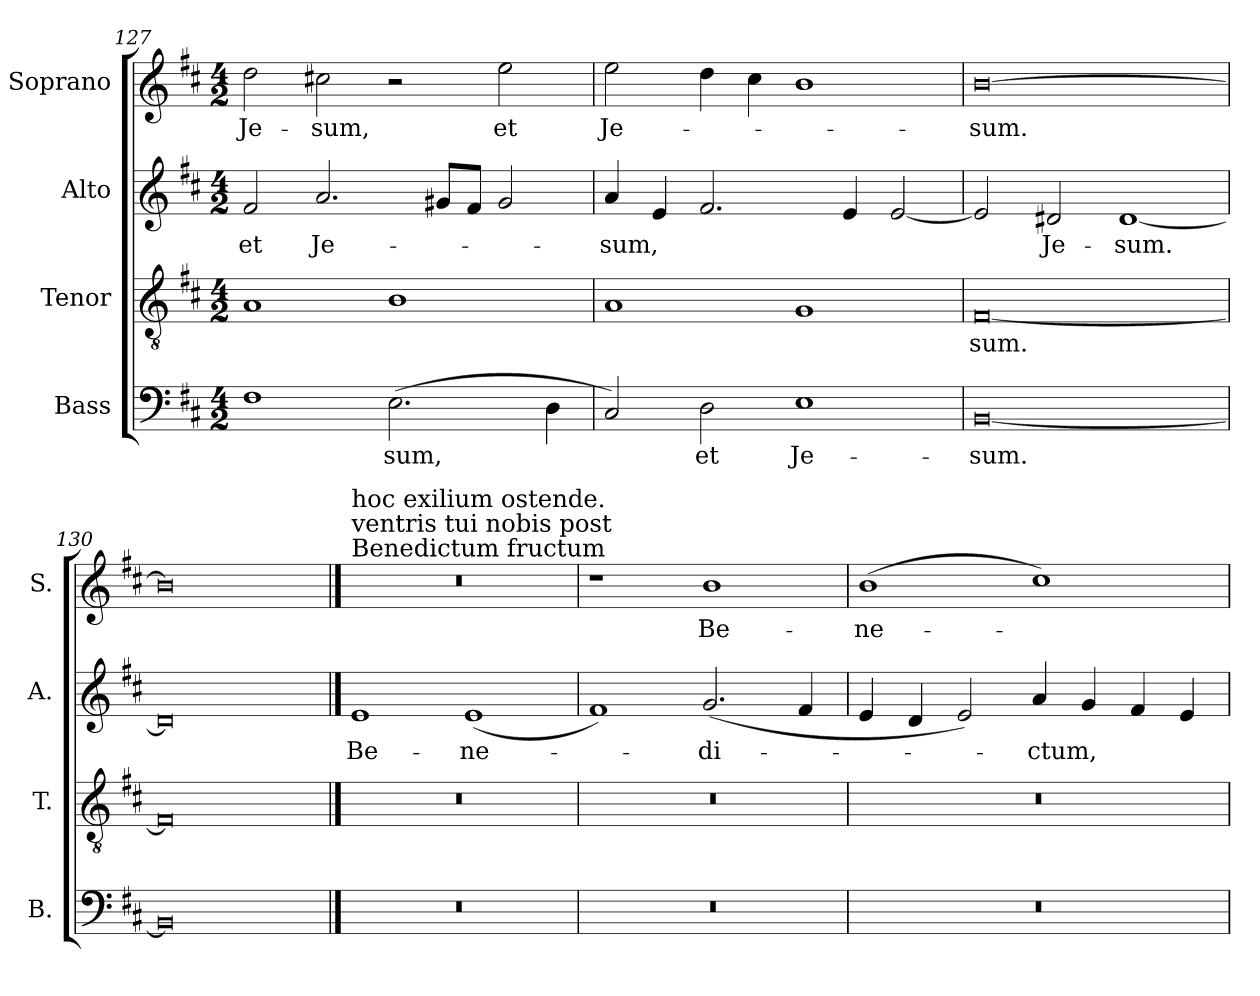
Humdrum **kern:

**kern	**text	**kern	**text	**kern	**text	**kern	**text
*part4	*part4	*part3	*part3	*part2	*part2	*part1	*part1
*staff4	*staff4	*staff3	*staff3	*staff2	*staff2	*staff1	*staff1
*I"Bass	*	*I"Tenor	*	*I"Alto	*	*I"Soprano	*
*I'B.	*	*I'T.	*	*I'A.	*	*I'S.	*
*clefF4	*	*clefGv2	*	*clefG2	*	*clefG2	*
*	*	*ITrd7c12	*	*	*	*	*
*k[f#c#]	*	*k[f#c#]	*	*k[f#c#]	*	*k[f#c#]	*
*D:	*	*D:	*	*D:	*	*D:	*
*M4/2	*	*M4/2	*	*M4/2	*	*M4/2	*
=127	=127	=127	=127	=127	=127	=127	=127
!	!	!	!	!	!LO:LY:b:color=#000000	!	!
!	!	!	!	!	!	!	!LO:LY:b:color=#000000
1F#i	.	1AAi	.	2f#i/	et	2ddi\	Je-
!	!	!	!	!	!LO:LY:b:color=#000000	!	!
!	!	!	!	!	!	!	!LO:LY:b:color=#000000
.	.	.	.	2.ai/	Je-	2cc#Xi\	-sum,
!	!LO:LY:b:color=#000000	!	!	!	!	!	!
(2.Ei\	-sum,	1BBi	.	.	.	2r	.
.	.	.	.	8g#Xi/L	.	.	.
.	.	.	.	8f#i/J	.	.	.
!	!	!	!	!	!	!	!LO:LY:b:color=#000000
.	.	.	.	2g#i/	.	2eei\	et
4Di\	.	.	.	.	.	.	.
=128	=128	=128	=128	=128	=128	=128	=128
!	!	!	!	!	!LO:LY:b:color=#000000	!	!
!	!	!	!	!	!	!	!LO:LY:b:color=#000000
2C#i/)	.	1AAi	.	4ai/	-sum,	2eei\	Je-
.	.	.	.	4ei/	.	.	.
!	!LO:LY:b:color=#000000	!	!	!	!	!	!
2Di\	et	.	.	2.f#i/	.	4ddi\	.
.	.	.	.	.	.	4cc#i\	.
!	!LO:LY:b:color=#000000	!	!	!	!	!	!
1Ei	Je-	1GGi	.	.	.	1bi	.
.	.	.	.	4ei/	.	.	.
.	.	.	.	[2ei/	.	.	.
=129	=129	=129	=129	=129	=129	=129	=129
!	!LO:LY:b:color=#000000	!	!	!	!	!	!
!	!	!	!LO:LY:b:color=#000000	!	!	!	!
!	!	!	!	!	!	!	!LO:LY:b:color=#000000
[0BBi	-sum.	[0FF#i	-sum.	2ei/]	.	[0bi	-sum.
!	!	!	!	!	!LO:LY:b:color=#000000	!	!
.	.	.	.	2d#Xi/	Je-	.	.
!	!	!	!	!	!LO:LY:b:color=#000000	!	!
.	.	.	.	[1d#i	-sum.	.	.
=130	=130	=130	=130	=130	=130	=130	=130
0BBi]	.	0FF#i]	.	0d#i]	.	0bi]	.
!!LO:LB:g=z
==131	==131	==131	==131	==131	==131	==131	==131
!LO:N:vis=1	!	!LO:N:vis=1	!	!	!	!	!
!	!	!	!	!	!	!LO:TX:a:t=Benedictum fructum	!
!	!	!	!	!	!	!LO:TX:t=ventris tui nobis post	!
!	!	!	!	!	!	!LO:TX:t=hoc exilium ostende.	!
!	!	!	!	!	!LO:LY:b:color=#000000	!LO:N:vis=1	!
0r	.	0r	.	1ei	Be-	0r	.
!	!	!	!	!	!LO:LY:b:color=#000000	!	!
.	.	.	.	(1ei	-ne-	.	.
=132	=132	=132	=132	=132	=132	=132	=132
!LO:N:vis=1	!	!LO:N:vis=1	!	!	!	!	!
0r	.	0r	.	1f#i)	.	1r	.
!	!	!	!	!	!LO:LY:b:color=#000000	!	!
!	!	!	!	!	!	!	!LO:LY:b:color=#000000
.	.	.	.	(2.gi/	-di-	1bi	Be-
.	.	.	.	4f#i/	.	.	.
=133	=133	=133	=133	=133	=133	=133	=133
!LO:N:vis=1	!	!LO:N:vis=1	!	!	!	!	!
!	!	!	!	!	!	!	!LO:LY:b:color=#000000
0r	.	0r	.	4ei/	.	(1bi	-ne-
.	.	.	.	4di/	.	.	.
.	.	.	.	2ei/)	.	.	.
!	!	!	!	!	!LO:LY:b:color=#000000	!	!
.	.	.	.	4ai/	-ctum,	1cc#i)	.
.	.	.	.	4gi/	.	.	.
.	.	.	.	4f#i/	.	.	.
.	.	.	.	4ei/	.	.	.
=	=	=	=	=	=	=	=
*-	*-	*-	*-	*-	*-	*-	*-
